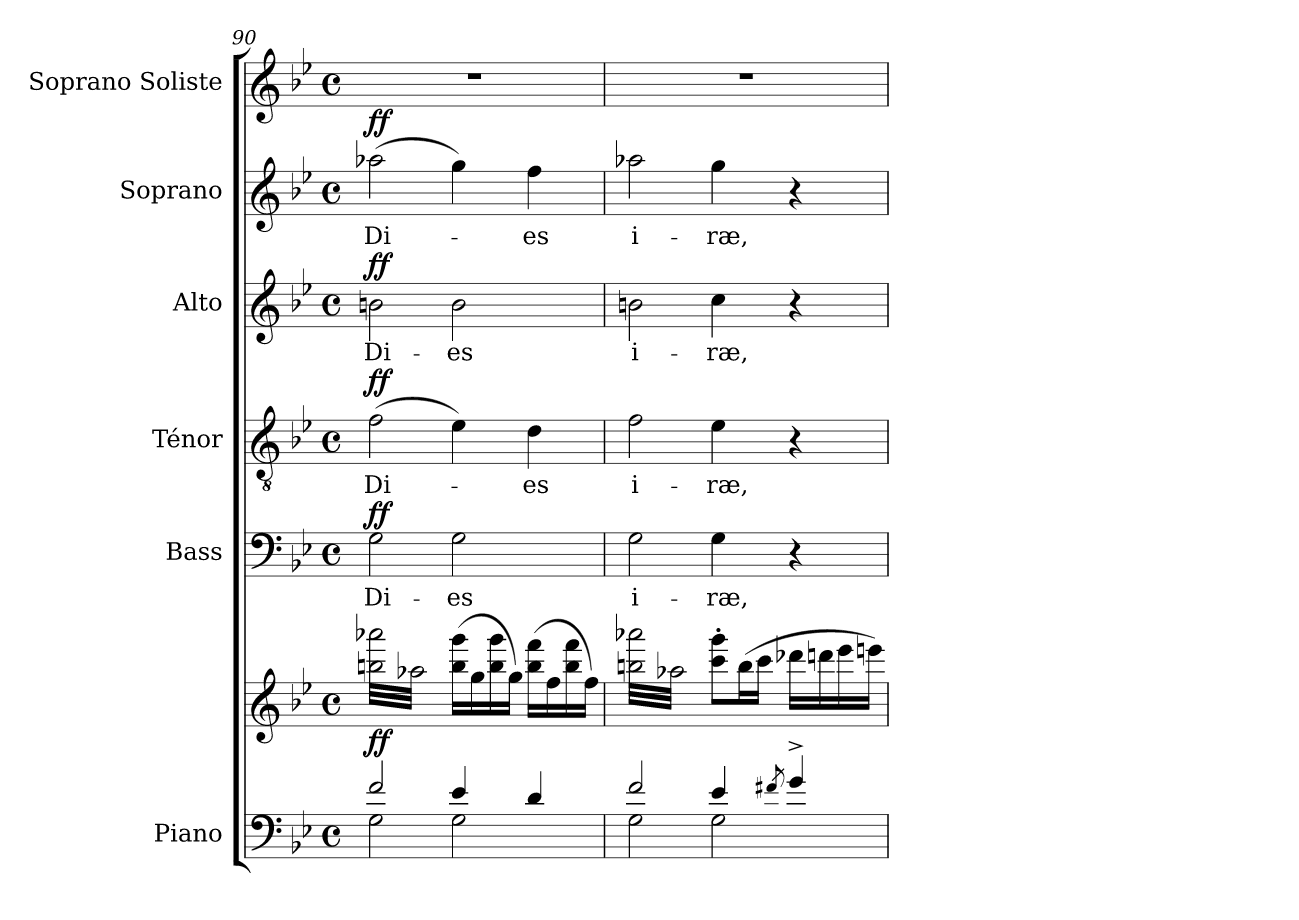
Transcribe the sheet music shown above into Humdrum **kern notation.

**kern	**kern	**dynam	**kern	**text	**dynam	**kern	**text	**dynam	**kern	**text	**dynam	**kern	**text	**dynam	**kern
*part6	*part6	*part6	*part5	*part5	*part5	*part4	*part4	*part4	*part3	*part3	*part3	*part2	*part2	*part2	*part1
*staff7	*staff6	*staff6/7	*staff5	*staff5	*staff5	*staff4	*staff4	*staff4	*staff3	*staff3	*staff3	*staff2	*staff2	*staff2	*staff1
*I"Piano	*	*	*I"Bass	*	*	*I"Ténor	*	*	*I"Alto	*	*	*I"Soprano	*	*	*I"Soprano Soliste
*I'Pno.	*	*	*I'B.	*	*	*I'T.	*	*	*I'A.	*	*	*I'S.	*	*	*
*clefF4	*clefG2	*	*clefF4	*	*	*clefGv2	*	*	*clefG2	*	*	*clefG2	*	*	*clefG2
*k[b-e-]	*k[b-e-]	*	*k[b-e-]	*	*	*k[b-e-]	*	*	*k[b-e-]	*	*	*k[b-e-]	*	*	*k[b-e-]
*M4/4	*M4/4	*	*M4/4	*	*	*M4/4	*	*	*M4/4	*	*	*M4/4	*	*	*M4/4
*met(c)	*met(c)	*	*met(c)	*	*	*met(c)	*	*	*met(c)	*	*	*met(c)	*	*	*met(c)
=90	=90	=90	=90	=90	=90	=90	=90	=90	=90	=90	=90	=90	=90	=90	=90
*^	*	*	*	*	*	*	*	*	*	*	*	*	*	*	*
!	!	!	!LO:DY:b	!	!	!LO:DY:a	!	!	!LO:DY:a	!	!	!LO:DY:a	!	!	!LO:DY:a	!
*	*	*tremolo	*	*	*	*	*	*	*	*	*	*	*	*	*	*
2f/	2G\	(32bbn\ 32aaa-X\LLL	ff	2G\	Di-	ff	(2f\	Di-	ff	2bn\	Di-	ff	(2aa-X\	Di-	ff	1r
.	.	32aa-X\)	.	.	.	.	.	.	.	.	.	.	.	.	.	.
.	.	32bbn\ 32aaa-X\	.	.	.	.	.	.	.	.	.	.	.	.	.	.
.	.	32aa-X\)	.	.	.	.	.	.	.	.	.	.	.	.	.	.
.	.	32bbn\ 32aaa-X\	.	.	.	.	.	.	.	.	.	.	.	.	.	.
.	.	32aa-X\)	.	.	.	.	.	.	.	.	.	.	.	.	.	.
.	.	32bbn\ 32aaa-X\	.	.	.	.	.	.	.	.	.	.	.	.	.	.
.	.	32aa-X\)	.	.	.	.	.	.	.	.	.	.	.	.	.	.
.	.	32bbn\ 32aaa-X\	.	.	.	.	.	.	.	.	.	.	.	.	.	.
.	.	32aa-X\)	.	.	.	.	.	.	.	.	.	.	.	.	.	.
.	.	32bbn\ 32aaa-X\	.	.	.	.	.	.	.	.	.	.	.	.	.	.
.	.	32aa-X\)	.	.	.	.	.	.	.	.	.	.	.	.	.	.
.	.	32bbn\ 32aaa-X\	.	.	.	.	.	.	.	.	.	.	.	.	.	.
.	.	32aa-X\)	.	.	.	.	.	.	.	.	.	.	.	.	.	.
.	.	32bbn\ 32aaa-X\	.	.	.	.	.	.	.	.	.	.	.	.	.	.
.	.	32aa-X\)JJJ	.	.	.	.	.	.	.	.	.	.	.	.	.	.
*	*	*Xtremolo	*	*	*	*	*	*	*	*	*	*	*	*	*	*
4e-/	2G\	(16bb\ 16ggg\LL	.	2G\	-es	.	4e-\)	.	.	2b\	-es	.	4gg\)	.	.	.
.	.	.	.	.	.	.	.	.	.	.	.	.	.	.	.	.
.	.	16gg\	.	.	.	.	.	.	.	.	.	.	.	.	.	.
.	.	.	.	.	.	.	.	.	.	.	.	.	.	.	.	.
.	.	16bb\ 16ggg\	.	.	.	.	.	.	.	.	.	.	.	.	.	.
.	.	.	.	.	.	.	.	.	.	.	.	.	.	.	.	.
.	.	16gg\JJ)	.	.	.	.	.	.	.	.	.	.	.	.	.	.
.	.	.	.	.	.	.	.	.	.	.	.	.	.	.	.	.
4d/	.	(16bb\ 16fff\LL	.	.	.	.	4d\	-es	.	.	.	.	4ff\	-es	.	.
.	.	16ff\	.	.	.	.	.	.	.	.	.	.	.	.	.	.
.	.	16bb\ 16fff\	.	.	.	.	.	.	.	.	.	.	.	.	.	.
.	.	16ff\JJ)	.	.	.	.	.	.	.	.	.	.	.	.	.	.
=91	=91	=91	=91	=91	=91	=91	=91	=91	=91	=91	=91	=91	=91	=91	=91	=91
*	*	*tremolo	*	*	*	*	*	*	*	*	*	*	*	*	*	*
2f/	2G\	(32bbn\ 32aaa-X\LLL	.	2G\	i-	.	2f\	i-	.	2bn\	i-	.	2aa-X\	i-	.	1r
.	.	32aa-X\)	.	.	.	.	.	.	.	.	.	.	.	.	.	.
.	.	32bbn\ 32aaa-X\	.	.	.	.	.	.	.	.	.	.	.	.	.	.
.	.	32aa-X\)	.	.	.	.	.	.	.	.	.	.	.	.	.	.
.	.	32bbn\ 32aaa-X\	.	.	.	.	.	.	.	.	.	.	.	.	.	.
.	.	32aa-X\)	.	.	.	.	.	.	.	.	.	.	.	.	.	.
.	.	32bbn\ 32aaa-X\	.	.	.	.	.	.	.	.	.	.	.	.	.	.
.	.	32aa-X\)	.	.	.	.	.	.	.	.	.	.	.	.	.	.
.	.	32bbn\ 32aaa-X\	.	.	.	.	.	.	.	.	.	.	.	.	.	.
.	.	32aa-X\)	.	.	.	.	.	.	.	.	.	.	.	.	.	.
.	.	32bbn\ 32aaa-X\	.	.	.	.	.	.	.	.	.	.	.	.	.	.
.	.	32aa-X\)	.	.	.	.	.	.	.	.	.	.	.	.	.	.
.	.	32bbn\ 32aaa-X\	.	.	.	.	.	.	.	.	.	.	.	.	.	.
.	.	32aa-X\)	.	.	.	.	.	.	.	.	.	.	.	.	.	.
.	.	32bbn\ 32aaa-X\	.	.	.	.	.	.	.	.	.	.	.	.	.	.
.	.	32aa-X\)JJJ	.	.	.	.	.	.	.	.	.	.	.	.	.	.
*	*	*Xtremolo	*	*	*	*	*	*	*	*	*	*	*	*	*	*
4e-/	2G\	8ccc\' 8ggg\'L	.	4G\	-ræ,	.	4e-\	-ræ,	.	4cc\	-ræ,	.	4gg\	-ræ,	.	.
.	.	.	.	.	.	.	.	.	.	.	.	.	.	.	.	.
.	.	.	.	.	.	.	.	.	.	.	.	.	.	.	.	.
.	.	.	.	.	.	.	.	.	.	.	.	.	.	.	.	.
.	.	(16bb\L	.	.	.	.	.	.	.	.	.	.	.	.	.	.
.	.	.	.	.	.	.	.	.	.	.	.	.	.	.	.	.
.	.	16ccc\JJ	.	.	.	.	.	.	.	.	.	.	.	.	.	.
.	.	.	.	.	.	.	.	.	.	.	.	.	.	.	.	.
8qf#X/	.	.	.	.	.	.	.	.	.	.	.	.	.	.	.	.
4g^/	.	16ddd-X\LL	.	4r	.	.	4r	.	.	4r	.	.	4r	.	.	.
.	.	16dddn\	.	.	.	.	.	.	.	.	.	.	.	.	.	.
.	.	16eee-\	.	.	.	.	.	.	.	.	.	.	.	.	.	.
.	.	16eeen\JJ)	.	.	.	.	.	.	.	.	.	.	.	.	.	.
*v	*v	*	*	*	*	*	*	*	*	*	*	*	*	*	*	*
=	=	=	=	=	=	=	=	=	=	=	=	=	=	=	=
*-	*-	*-	*-	*-	*-	*-	*-	*-	*-	*-	*-	*-	*-	*-	*-
